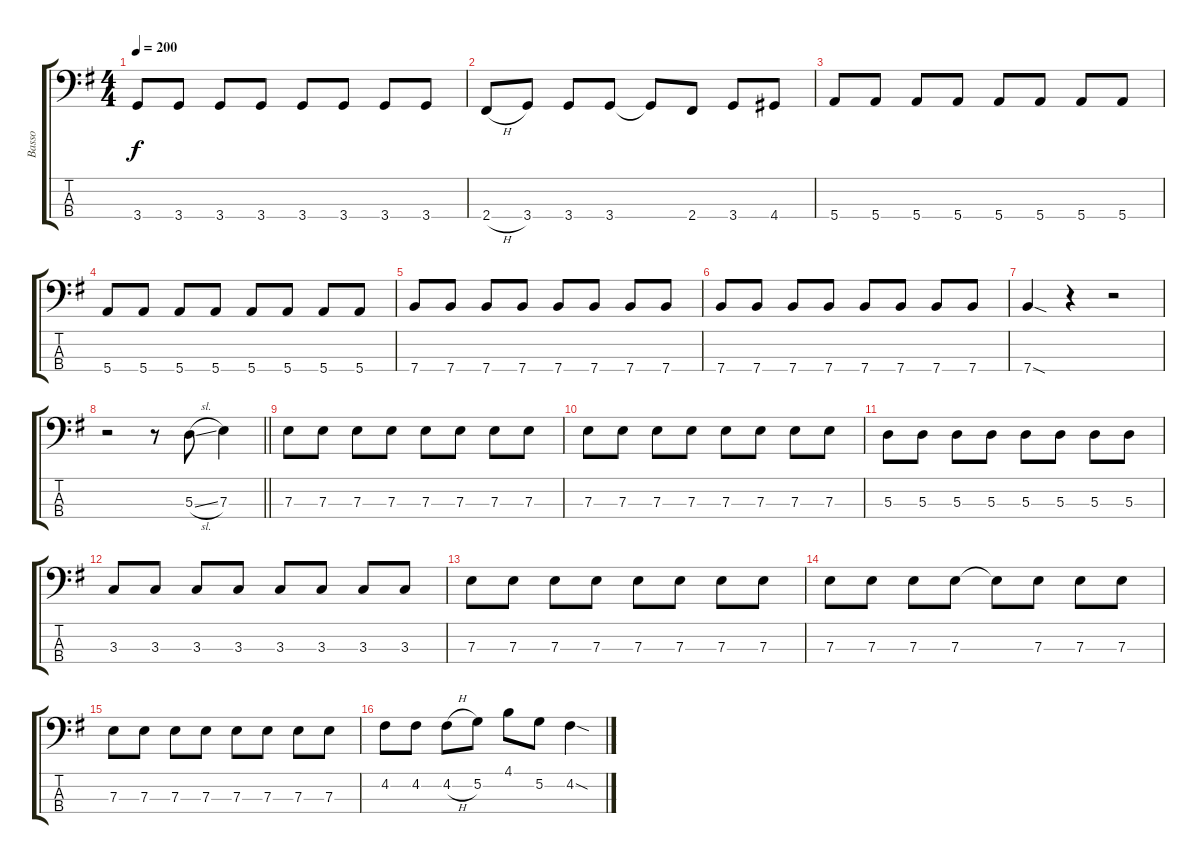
\track ("Basso" "Basso") {instrument electricbasspick}
\staff {score tabs}
\tuning (G2 D2 A1 E1) {hide}
\ts (4 4)
\tempo 200
\clef f4
\ks g
3.4.8{dy f} 3.4.8 3.4.8 3.4.8 3.4.8 3.4.8 3.4.8 3.4.8 |
2.4{h}.8 3.4.8 3.4.8 3.4.8 3.4{t}.8 2.4.8 3.4.8 4.4.8 |
5.4.8 5.4.8 5.4.8 5.4.8 5.4.8 5.4.8 5.4.8 5.4.8 |
5.4.8 5.4.8 5.4.8 5.4.8 5.4.8 5.4.8 5.4.8 5.4.8 |
7.4.8 7.4.8 7.4.8 7.4.8 7.4.8 7.4.8 7.4.8 7.4.8 |
7.4.8 7.4.8 7.4.8 7.4.8 7.4.8 7.4.8 7.4.8 7.4.8 |
7.4{sod}.4 r.4 r.2 |
\barLineRight lightlight
r.2 r.8 5.3{sl}.8 7.3.4 |
7.3.8 7.3.8 7.3.8 7.3.8 7.3.8 7.3.8 7.3.8 7.3.8 |
7.3.8 7.3.8 7.3.8 7.3.8 7.3.8 7.3.8 7.3.8 7.3.8 |
5.3.8 5.3.8 5.3.8 5.3.8 5.3.8 5.3.8 5.3.8 5.3.8 |
3.3.8 3.3.8 3.3.8 3.3.8 3.3.8 3.3.8 3.3.8 3.3.8 |
7.3.8 7.3.8 7.3.8 7.3.8 7.3.8 7.3.8 7.3.8 7.3.8 |
7.3.8 7.3.8 7.3.8 7.3.8 7.3{t}.8 7.3.8 7.3.8 7.3.8 |
7.3.8 7.3.8 7.3.8 7.3.8 7.3.8 7.3.8 7.3.8 7.3.8 |
4.2.8 4.2.8 4.2{h}.8 5.2.8 4.1.8 5.2.8 4.2{sod}.4
